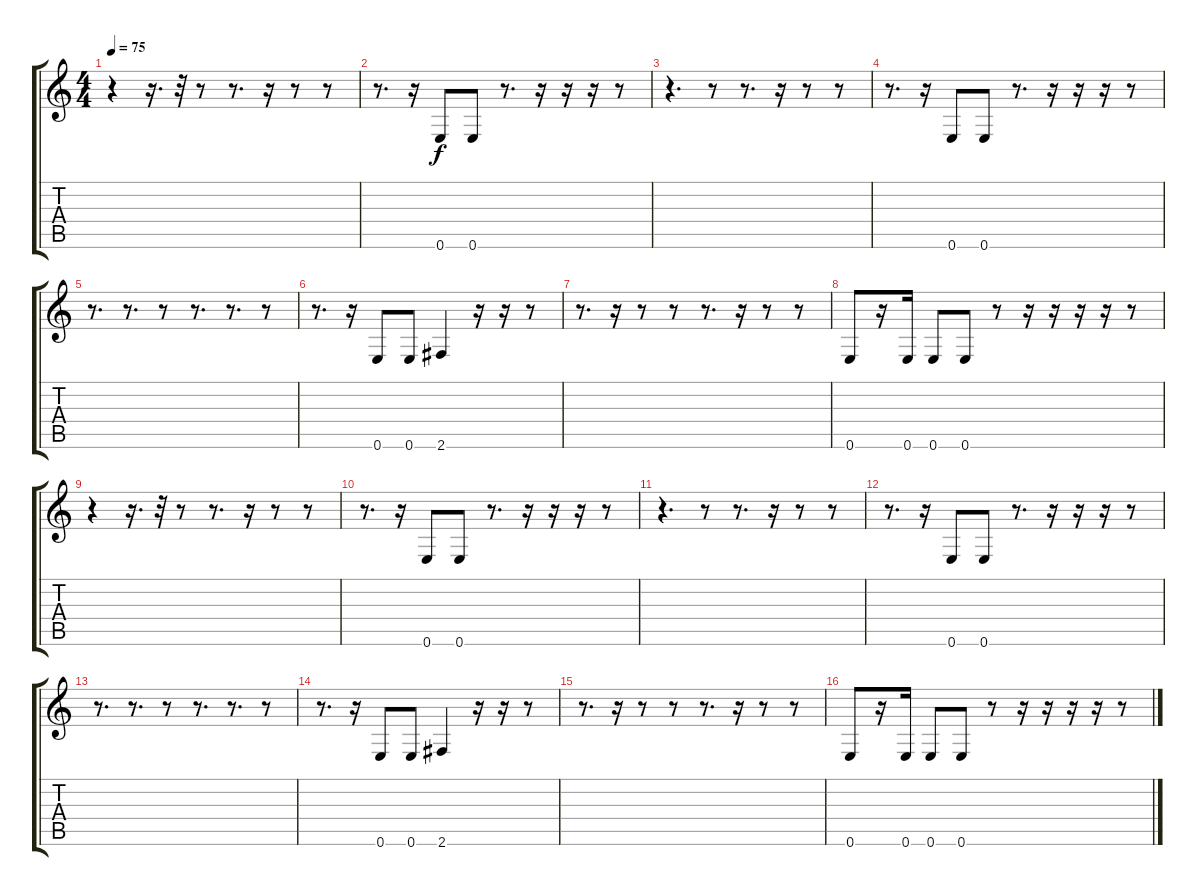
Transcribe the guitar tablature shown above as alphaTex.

\track "" {instrument electricbassfinger}
\staff {score tabs}
\tuning (E4 B3 G3 D3 A2 E2) {hide}
\ts (4 4)
\tempo 75
\clef g2
\ks c
r.4{dy f instrument electricbassfinger} r.16{d} r.32 r.8 r.8{d} r.16 r.8 r.8 |
r.8{d} r.16 0.6.8 0.6.8 r.8{d} r.16 r.16 r.16 r.8 |
r.4{d} r.8 r.8{d} r.16 r.8 r.8 |
r.8{d} r.16 0.6.8 0.6.8 r.8{d} r.16 r.16 r.16 r.8 |
r.8{d} r.8{d} r.8 r.8{d} r.8{d} r.8 |
r.8{d} r.16 0.6.8 0.6.8 2.6.4 r.16 r.16 r.8 |
r.8{d} r.16 r.8 r.8 r.8{d} r.16 r.8 r.8 |
0.6.8 r.16 0.6.16 0.6.8 0.6.8 r.8 r.16 r.16 r.16 r.16 r.8 |
r.4 r.16{d} r.32 r.8 r.8{d} r.16 r.8 r.8 |
r.8{d} r.16 0.6.8 0.6.8 r.8{d} r.16 r.16 r.16 r.8 |
r.4{d} r.8 r.8{d} r.16 r.8 r.8 |
r.8{d} r.16 0.6.8 0.6.8 r.8{d} r.16 r.16 r.16 r.8 |
r.8{d} r.8{d} r.8 r.8{d} r.8{d} r.8 |
r.8{d} r.16 0.6.8 0.6.8 2.6.4 r.16 r.16 r.8 |
r.8{d} r.16 r.8 r.8 r.8{d} r.16 r.8 r.8 |
0.6.8 r.16 0.6.16 0.6.8 0.6.8 r.8 r.16 r.16 r.16 r.16 r.8
